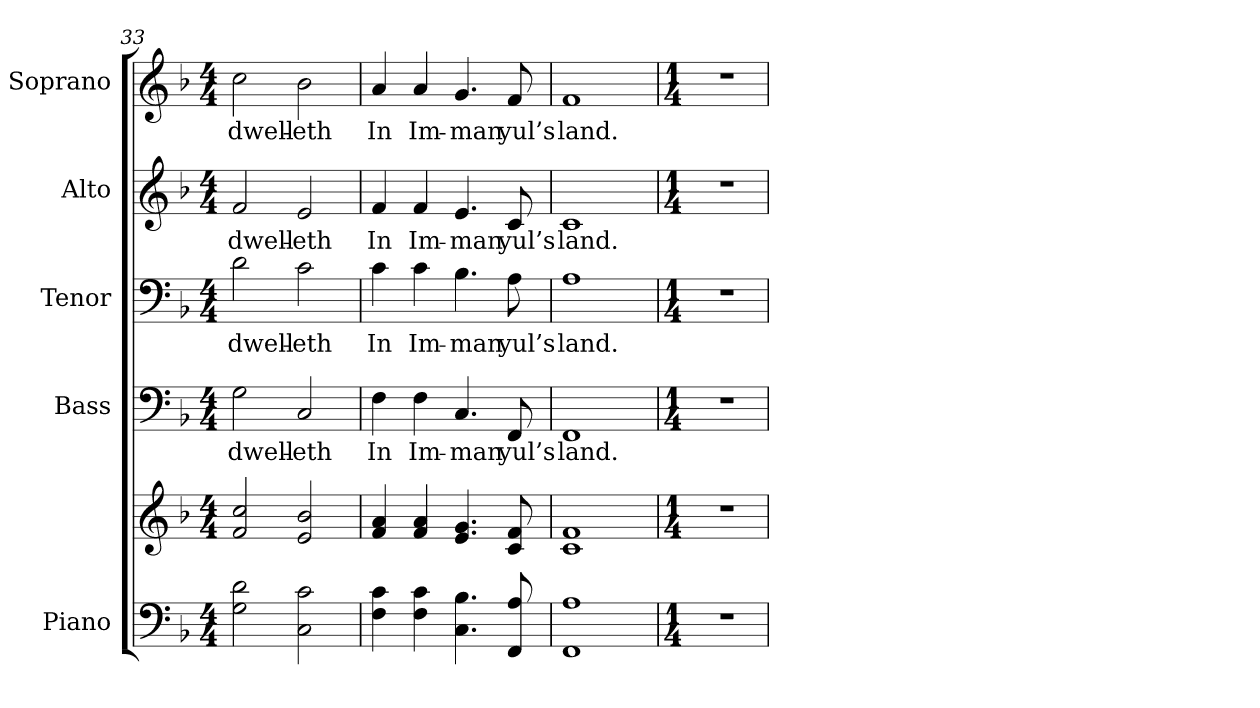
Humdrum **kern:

**kern	**kern	**kern	**text	**kern	**text	**kern	**text	**kern	**text
*part5	*part5	*part4	*part4	*part3	*part3	*part2	*part2	*part1	*part1
*staff6	*staff5	*staff4	*staff4	*staff3	*staff3	*staff2	*staff2	*staff1	*staff1
*I"Piano	*	*I"Bass	*	*I"Tenor	*	*I"Alto	*	*I"Soprano	*
*I'Pno.	*	*I'B.	*	*I'T.	*	*I'A.	*	*I'S.	*
*clefF4	*clefG2	*clefF4	*	*clefF4	*	*clefG2	*	*clefG2	*
*k[b-]	*k[b-]	*k[b-]	*	*k[b-]	*	*k[b-]	*	*k[b-]	*
*F:	*F:	*F:	*	*F:	*	*F:	*	*F:	*
*M4/4	*M4/4	*M4/4	*	*M4/4	*	*M4/4	*	*M4/4	*
=33	=33	=33	=33	=33	=33	=33	=33	=33	=33
!	!	!	!LO:LY:b:color=#000000	!	!	!	!	!	!
!	!	!	!	!	!LO:LY:b:color=#000000	!	!	!	!
!	!	!	!	!	!	!	!LO:LY:b:color=#000000	!	!
!	!	!	!	!	!	!	!	!	!LO:LY:b:color=#000000
2Gi\ 2di	2fi/ 2cci	2Gi\	dwell-	2di\	dwell-	2fi/	dwell-	2cci\	dwell-
!	!	!	!LO:LY:b:color=#000000	!	!	!	!	!	!
!	!	!	!	!	!LO:LY:b:color=#000000	!	!	!	!
!	!	!	!	!	!	!	!LO:LY:b:color=#000000	!	!
!	!	!	!	!	!	!	!	!	!LO:LY:b:color=#000000
2Ci\ 2ci	2ei/ 2b-i	2Ci/	-eth	2ci\	-eth	2ei/	-eth	2b-i\	-eth
!!LO:PB:g=z
=34	=34	=34	=34	=34	=34	=34	=34	=34	=34
!	!	!	!LO:LY:b:color=#000000	!	!	!	!	!	!
!	!	!	!	!	!LO:LY:b:color=#000000	!	!	!	!
!	!	!	!	!	!	!	!LO:LY:b:color=#000000	!	!
!	!	!	!	!	!	!	!	!	!LO:LY:b:color=#000000
4Fi\ 4ci	4fi/ 4ai	4Fi\	In	4ci\	In	4fi/	In	4ai/	In
!	!	!	!LO:LY:b:color=#000000	!	!	!	!	!	!
!	!	!	!	!	!LO:LY:b:color=#000000	!	!	!	!
!	!	!	!	!	!	!	!LO:LY:b:color=#000000	!	!
!	!	!	!	!	!	!	!	!	!LO:LY:b:color=#000000
4Fi\ 4ci	4fi/ 4ai	4Fi\	Im-	4ci\	Im-	4fi/	Im-	4ai/	Im-
!	!	!	!LO:LY:b:color=#000000	!	!	!	!	!	!
!	!	!	!	!	!LO:LY:b:color=#000000	!	!	!	!
!	!	!	!	!	!	!	!LO:LY:b:color=#000000	!	!
!	!	!	!	!	!	!	!	!	!LO:LY:b:color=#000000
4.Ci\ 4.B-i	4.ei/ 4.gi	4.Ci/	-man	4.B-i\	-man	4.ei/	-man	4.gi/	-man
!	!	!	!LO:LY:b:color=#000000	!	!	!	!	!	!
!	!	!	!	!	!LO:LY:b:color=#000000	!	!	!	!
!	!	!	!	!	!	!	!LO:LY:b:color=#000000	!	!
!	!	!	!	!	!	!	!	!	!LO:LY:b:color=#000000
8FFi/ 8Ai	8ci/ 8fi	8FFi/	yul’s	8Ai\	yul’s	8ci/	yul’s	8fi/	yul’s
=35	=35	=35	=35	=35	=35	=35	=35	=35	=35
!	!	!	!LO:LY:b:color=#000000	!	!	!	!	!	!
!	!	!	!	!	!LO:LY:b:color=#000000	!	!	!	!
!	!	!	!	!	!	!	!LO:LY:b:color=#000000	!	!
!	!	!	!	!	!	!	!	!	!LO:LY:b:color=#000000
1FFi 1Ai	1ci 1fi	1FFi	land.	1Ai	land.	1ci	land.	1fi	land.
!!LO:PB:g=z
=36	=36	=36	=36	=36	=36	=36	=36	=36	=36
*M1/4	*M1/4	*M1/4	*	*M1/4	*	*M1/4	*	*M1/4	*
!LO:N:vis=1	!LO:N:vis=1	!LO:N:vis=1	!	!LO:N:vis=1	!	!LO:N:vis=1	!	!LO:N:vis=1	!
4r	4r	4r	.	4r	.	4r	.	4r	.
=	=	=	=	=	=	=	=	=	=
*-	*-	*-	*-	*-	*-	*-	*-	*-	*-
